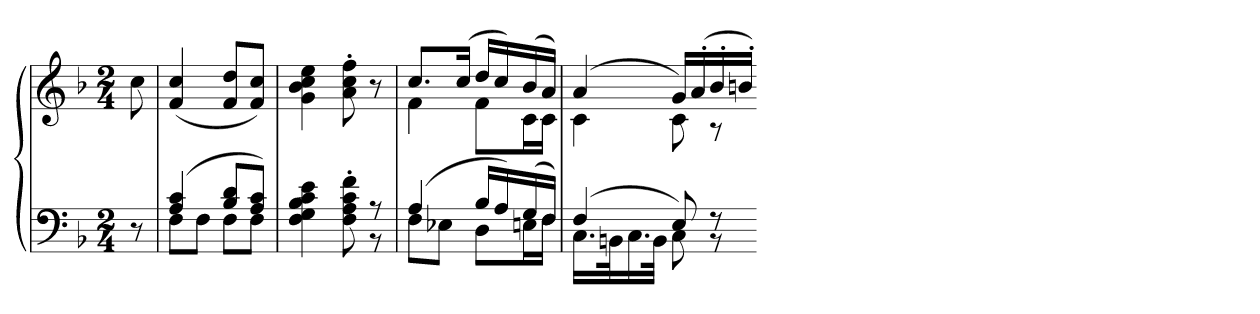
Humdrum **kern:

**kern	**kern
*part1	*part1
*staff2	*staff1
*clefF4	*clefG2
*k[b-]	*k[b-]
*F:	*F:
*M2/4	*M2/4
=	=
8r	8cc
=1	=1
*^	*
(4A 4c	8FL	(4f 4cc
.	8FJ	.
8B- 8dL	8FL	8f 8ddL
8A 8cJ)	8FJ	8f 8ccJ)
=2	=2	=2
4F 4G 4B- 4c 4e	4.ryy	4g 4b- 4cc 4ee
8F' 8A' 8c' 8f'	.	8a' 8cc' 8ff'
8r	8r	8r
=3	=3	=3
*	*	*^
(4A	8FL	8.ccL	4f
.	8E-XJ	.	.
.	.	(16ccJk	.
16B-LL	8DL	16ddLL	8fL
16A)	.	16cc)	.
(16G	16EnL	(16b-	16cL
16FJJ)	16FJJ	16aJJ)	16cJJ
=4	=4	=4	=4
(4F	16.CLL	(4a	4c
.	32BBnK	.	.
.	16.C	.	.
.	32BBJJk	.	.
8E)	8C	16gLL)	8c
.	.	(16a'	.
8r	8r	16b-'	8r
.	.	16bn'JJ)	.
*v	*v	*	*
*	*v	*v
=-	=-
*-	*-
